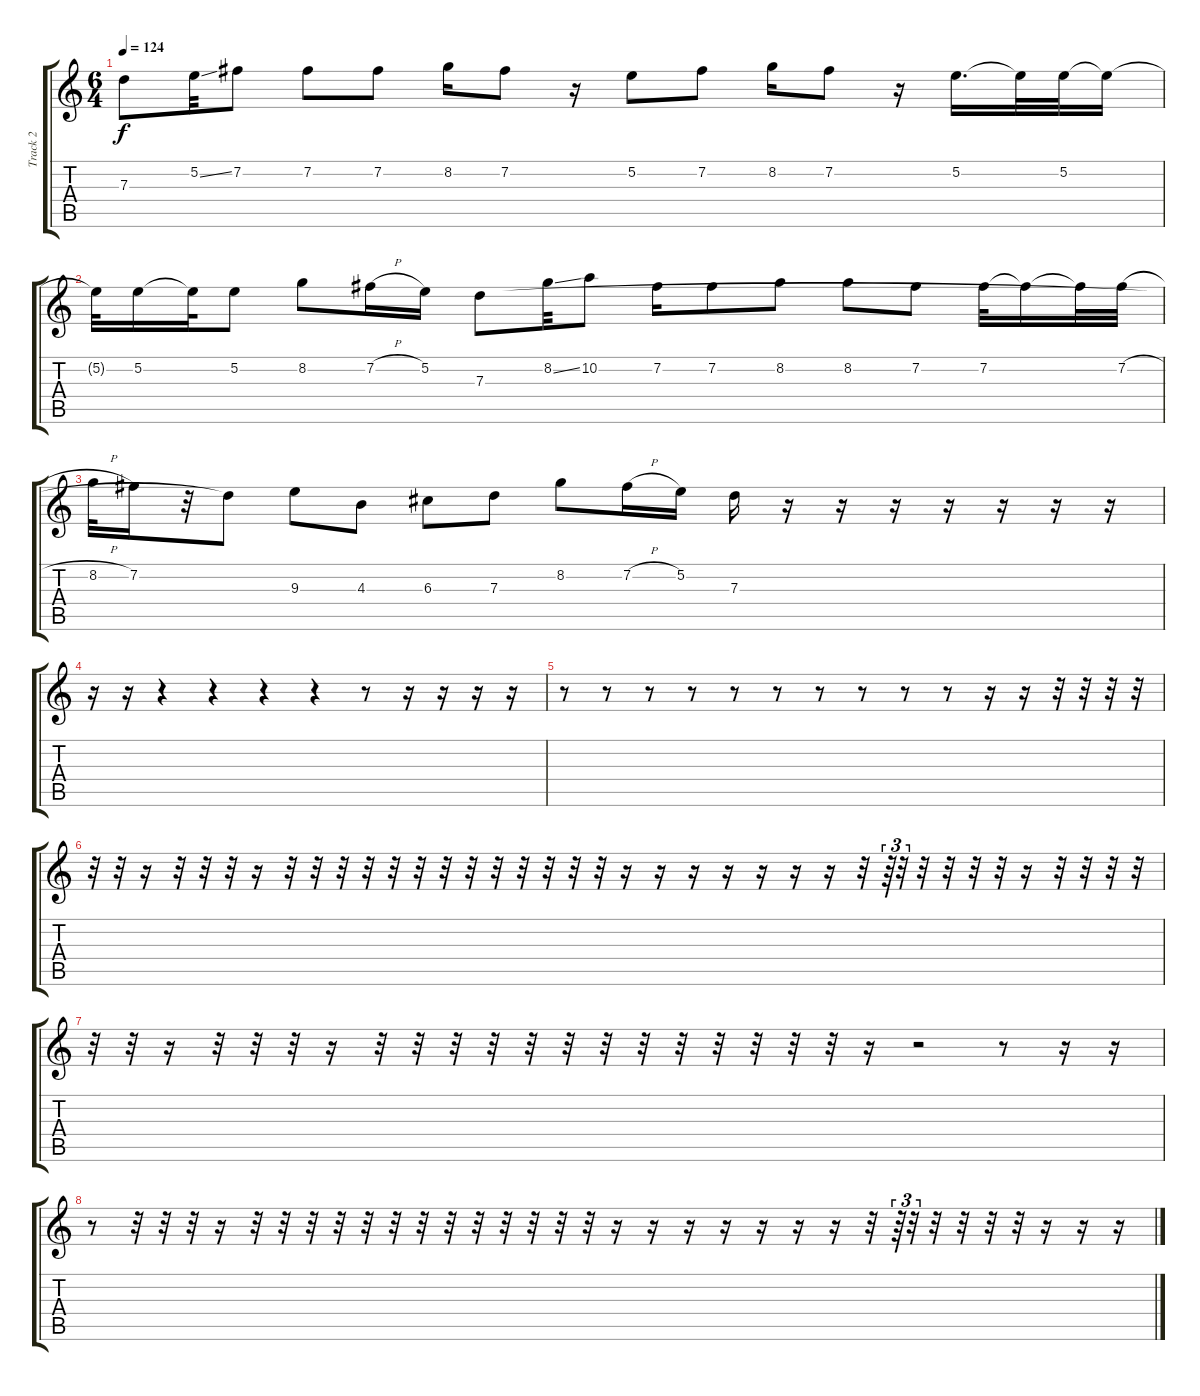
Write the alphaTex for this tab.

\track ("Track 2" "Track 2") {instrument acousticguitarsteel}
\staff {score tabs}
\tuning (E4 B3 G3 D3 A2 E2) {hide}
\ts (6 4)
\tempo 124
\clef g2
\ks c
7.3.8{dy f} 5.2{ss}.32 7.2.8 7.2.8 7.2.8 8.2.16 7.2.8 r.16 5.2.8 7.2.8 8.2.16 7.2.8 r.16 5.2.16{d} 5.2{t}.32 5.2.32 5.2{t}.16 |
5.2{t}.32 5.2.16 5.2{t}.32 5.2.8 8.2.8 7.2{h}.16 5.2.16 7.3.8 8.2{ss}.32 10.2.8 7.2.16 7.2.8 8.2.8 8.2.8 7.2.8 7.2.32 7.2{t}.16 7.2{t}.32 7.2{h}.32 |
8.2{h}.32 7.2.16 r.32 7.3{t}.8 9.3.8 4.3.8 6.3.8 7.3.8 8.2.8 7.2{h}.16 5.2.16 7.3.16 r.16 r.16 r.16 r.16 r.16 r.16 r.16 |
r.16 r.16 r.4 r.4 r.4 r.4 r.8 r.16 r.16 r.16 r.16 |
r.8 r.8 r.8 r.8 r.8 r.8 r.8 r.8 r.8 r.8 r.16 r.16 r.32 r.32 r.32 r.32 |
r.32 r.32 r.16 r.32 r.32 r.32 r.16 r.32 r.32 r.32 r.32 r.32 r.32 r.32 r.32 r.32 r.32 r.32 r.32 r.32 r.16 r.16 r.16 r.16 r.16 r.16 r.16 r.32 r.64{tu (3 2)} r.32{tu (3 2)} r.32 r.32 r.32 r.32 r.16 r.32 r.32 r.32 r.32 |
r.32 r.32 r.16 r.32 r.32 r.32 r.16 r.32 r.32 r.32 r.32 r.32 r.32 r.32 r.32 r.32 r.32 r.32 r.32 r.32 r.16 r.2 r.8 r.16 r.16 |
r.8 r.32 r.32 r.32 r.16 r.32 r.32 r.32 r.32 r.32 r.32 r.32 r.32 r.32 r.32 r.32 r.32 r.32 r.16 r.16 r.16 r.16 r.16 r.16 r.16 r.32 r.64{tu (3 2)} r.32{tu (3 2)} r.32 r.32 r.32 r.32 r.16 r.16 r.16
